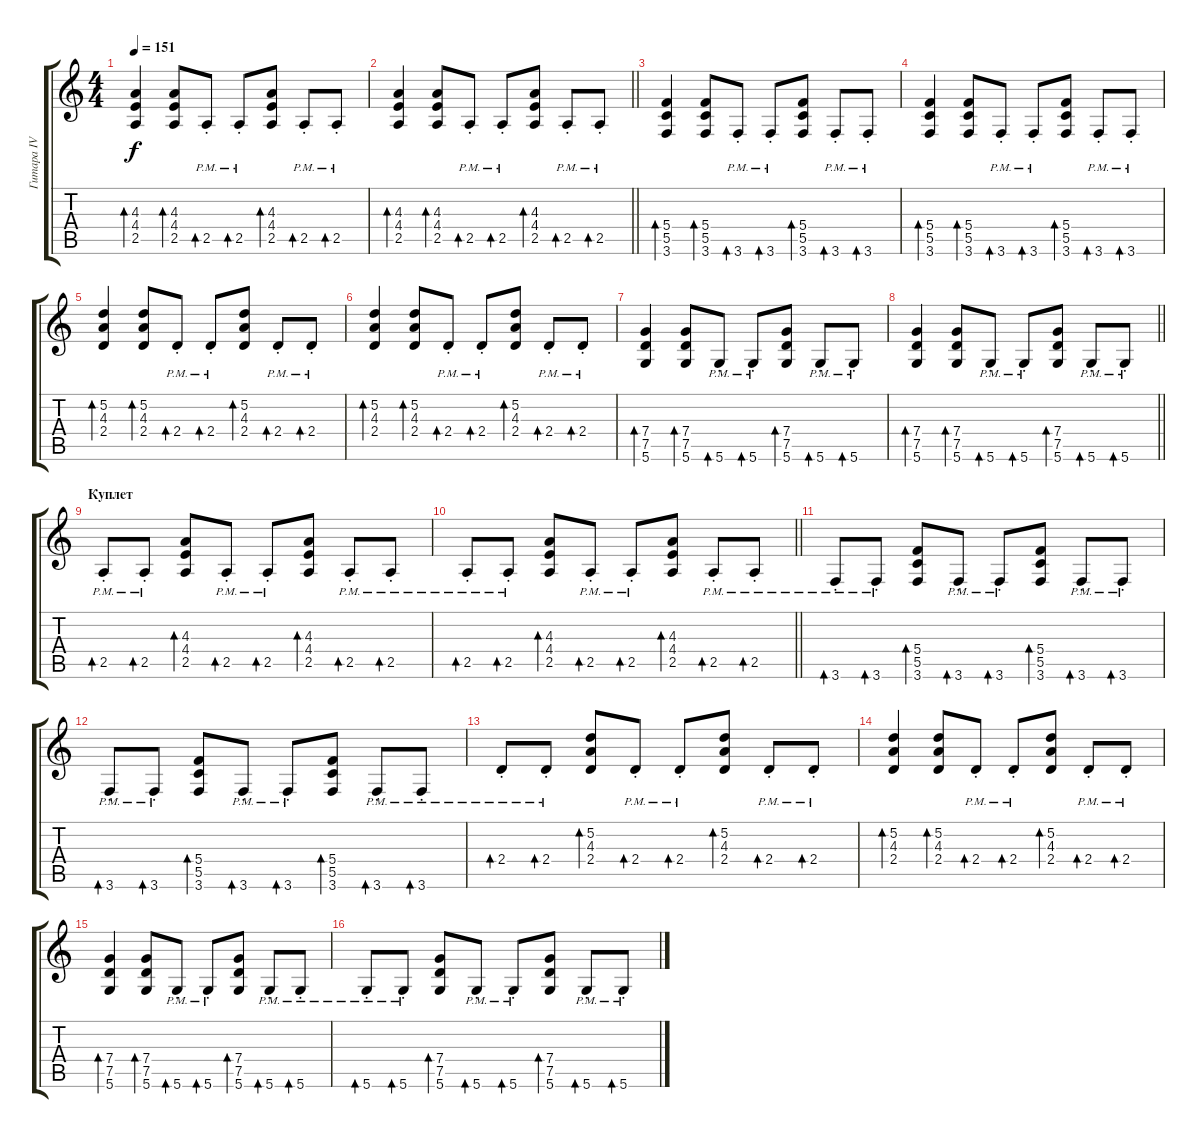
\track ("Гитара IV" "Гитара IV") {instrument distortionguitar}
\staff {score tabs}
\tuning (D4 A3 F3 C3 G2 D2) {hide}
\ts (4 4)
\tempo 151
\clef g2
\ks c
(4.3 4.4 2.5).4{bd 60 dy f} (4.3 4.4 2.5).8{bd 60} 2.5{pm st}.8{bd 60} 2.5{pm st}.8{bd 60} (4.3 4.4 2.5).8{bd 60} 2.5{pm st}.8{bd 60} 2.5{pm st}.8{bd 60} |
\barLineRight lightlight
(4.3 4.4 2.5).4{bd 60} (4.3 4.4 2.5).8{bd 60} 2.5{pm st}.8{bd 60} 2.5{pm st}.8{bd 60} (4.3 4.4 2.5).8{bd 60} 2.5{pm st}.8{bd 60} 2.5{pm st}.8{bd 60} |
(5.4 5.5 3.6).4{bd 60} (5.4 5.5 3.6).8{bd 60} 3.6{pm st}.8{bd 60} 3.6{pm st}.8{bd 60} (5.4 5.5 3.6).8{bd 60} 3.6{pm st}.8{bd 60} 3.6{pm st}.8{bd 60} |
(5.4 5.5 3.6).4{bd 60} (5.4 5.5 3.6).8{bd 60} 3.6{pm st}.8{bd 60} 3.6{pm st}.8{bd 60} (5.4 5.5 3.6).8{bd 60} 3.6{pm st}.8{bd 60} 3.6{pm st}.8{bd 60} |
(5.2 4.3 2.4).4{bd 60} (5.2 4.3 2.4).8{bd 60} 2.4{pm st}.8{bd 60} 2.4{pm st}.8{bd 60} (5.2 4.3 2.4).8{bd 60} 2.4{pm st}.8{bd 60} 2.4{pm st}.8{bd 60} |
(5.2 4.3 2.4).4{bd 60} (5.2 4.3 2.4).8{bd 60} 2.4{pm st}.8{bd 60} 2.4{pm st}.8{bd 60} (5.2 4.3 2.4).8{bd 60} 2.4{pm st}.8{bd 60} 2.4{pm st}.8{bd 60} |
(7.4 7.5 5.6).4{bd 60} (7.4 7.5 5.6).8{bd 60} 5.6{pm st}.8{bd 60} 5.6{pm st}.8{bd 60} (7.4 7.5 5.6).8{bd 60} 5.6{pm st}.8{bd 60} 5.6{pm st}.8{bd 60} |
\barLineRight lightlight
(7.4 7.5 5.6).4{bd 60} (7.4 7.5 5.6).8{bd 60} 5.6{pm st}.8{bd 60} 5.6{pm st}.8{bd 60} (7.4 7.5 5.6).8{bd 60} 5.6{pm st}.8{bd 60} 5.6{pm st}.8{bd 60} |
\section ("" "Куплет")
2.5{pm st}.8{bd 60} 2.5{pm st}.8{bd 60} (4.3 4.4 2.5).8{bd 60} 2.5{pm st}.8{bd 60} 2.5{pm st}.8{bd 60} (4.3 4.4 2.5).8{bd 60} 2.5{pm st}.8{bd 60} 2.5{pm st}.8{bd 60} |
\barLineRight lightlight
2.5{pm st}.8{bd 60} 2.5{pm st}.8{bd 60} (4.3 4.4 2.5).8{bd 60} 2.5{pm st}.8{bd 60} 2.5{pm st}.8{bd 60} (4.3 4.4 2.5).8{bd 60} 2.5{pm st}.8{bd 60} 2.5{pm st}.8{bd 60} |
3.6{pm st}.8{bd 60} 3.6{pm st}.8{bd 60} (5.4 5.5 3.6).8{bd 60} 3.6{pm st}.8{bd 60} 3.6{pm st}.8{bd 60} (5.4 5.5 3.6).8{bd 60} 3.6{pm st}.8{bd 60} 3.6{pm st}.8{bd 60} |
3.6{pm st}.8{bd 60} 3.6{pm st}.8{bd 60} (5.4 5.5 3.6).8{bd 60} 3.6{pm st}.8{bd 60} 3.6{pm st}.8{bd 60} (5.4 5.5 3.6).8{bd 60} 3.6{pm st}.8{bd 60} 3.6{pm st}.8{bd 60} |
2.4{pm st}.8{bd 60} 2.4{pm st}.8{bd 60} (5.2 4.3 2.4).8{bd 60} 2.4{pm st}.8{bd 60} 2.4{pm st}.8{bd 60} (5.2 4.3 2.4).8{bd 60} 2.4{pm st}.8{bd 60} 2.4{pm st}.8{bd 60} |
(5.2 4.3 2.4).4{bd 60} (5.2 4.3 2.4).8{bd 60} 2.4{pm st}.8{bd 60} 2.4{pm st}.8{bd 60} (5.2 4.3 2.4).8{bd 60} 2.4{pm st}.8{bd 60} 2.4{pm st}.8{bd 60} |
(7.4 7.5 5.6).4{bd 60} (7.4 7.5 5.6).8{bd 60} 5.6{pm st}.8{bd 60} 5.6{pm st}.8{bd 60} (7.4 7.5 5.6).8{bd 60} 5.6{pm st}.8{bd 60} 5.6{pm st}.8{bd 60} |
5.6{pm st}.8{bd 60} 5.6{pm st}.8{bd 60} (7.4 7.5 5.6).8{bd 60} 5.6{pm st}.8{bd 60} 5.6{pm st}.8{bd 60} (7.4 7.5 5.6).8{bd 60} 5.6{pm st}.8{bd 60} 5.6{pm st}.8{bd 60}
